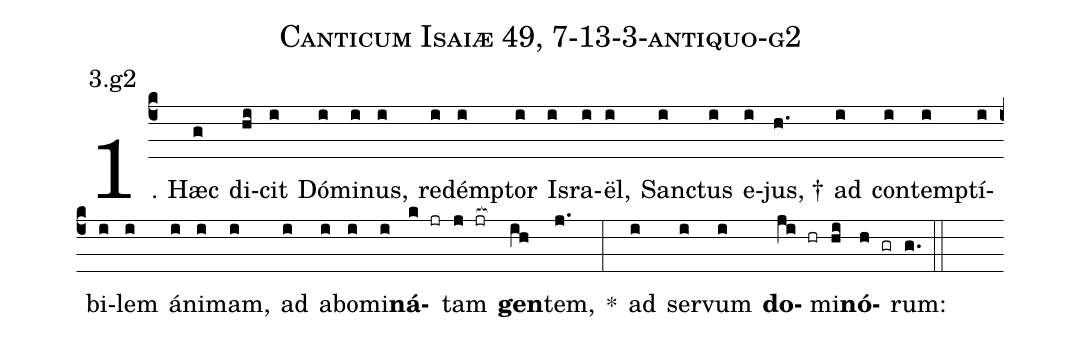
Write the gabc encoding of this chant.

name: Canticum Isaiæ 49, 7-13-3-antiquo-g2;
annotation: 3.g2;
%%
(c4)1. Hæc(g) di(hi)cit(i) Dó(i)mi(i)nus,(i) red(i)émp(i)tor(i) Is(i)ra(i)ël,(i) Sanc(i)tus(i) e(i)jus, †(h.) ad(i) con(i)temp(i)tí(i)bi(i)lem(i) á(i)ni(i)mam,(i) ad(i) ab(i)o(i)mi(i)<b>ná</b>(k jr)tam(j jr[ocb:1{]) <b>gen</b>(ih[ocb:0}])tem,(j.) *(:) ad(i) ser(i)vum(i) <b>do</b>(ji hr)mi(hi)<b>nó</b>(h gr)rum:(g.) (::)
